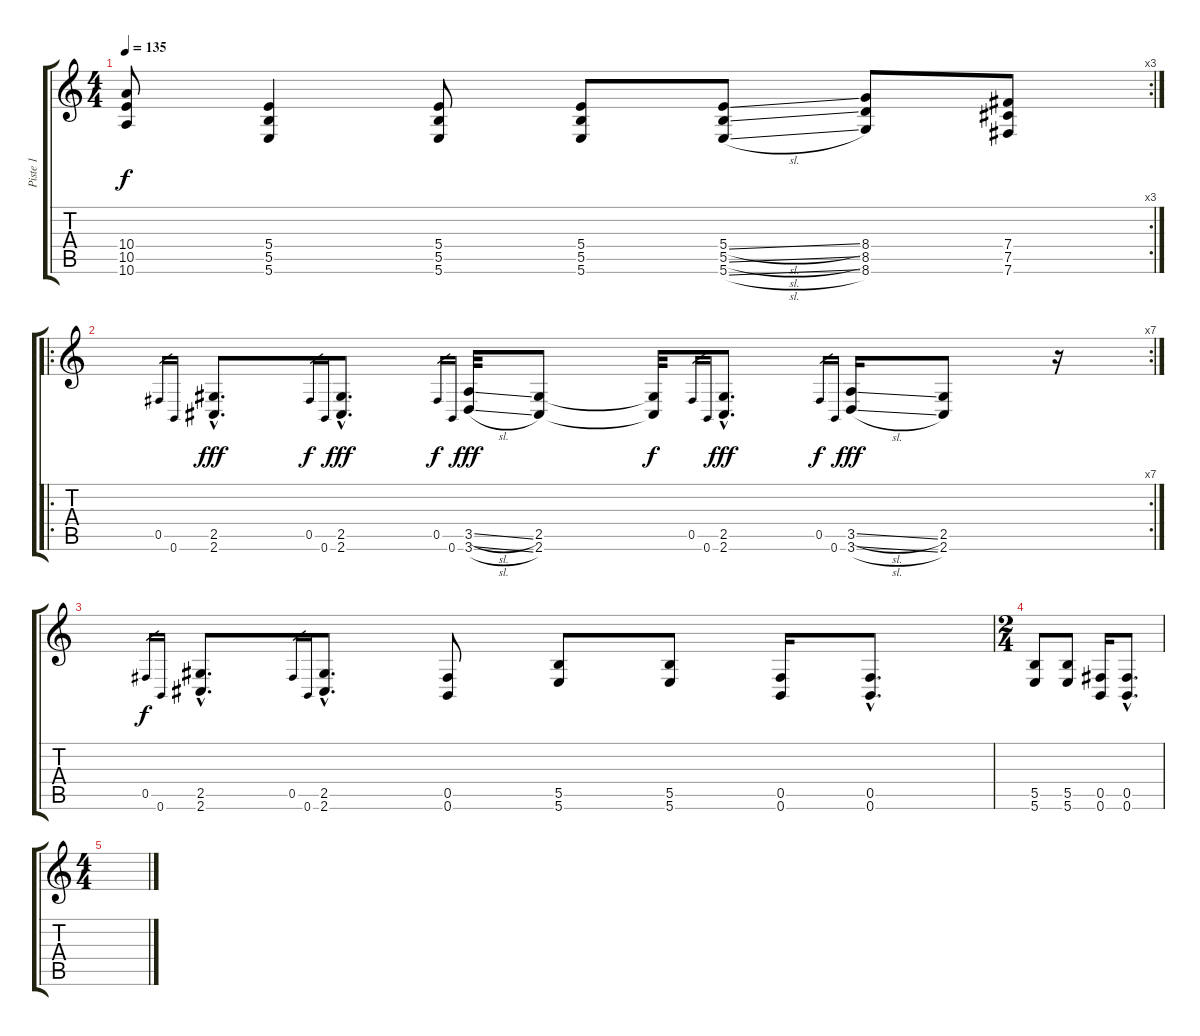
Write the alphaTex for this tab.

\track ("Piste 1" "Piste 1") {instrument overdrivenguitar}
\staff {score tabs}
\tuning (Db4 Ab3 E3 B2 Gb2 B1) {hide}
\rc 3
\ts (4 4)
\tempo 135
\clef g2
\ks c
(10.4{t} 10.5{t} 10.6{t}).8{dy f} (5.4 5.5 5.6).4 (5.4 5.5 5.6).8 (5.4 5.5 5.6).8 (5.4{sl} 5.5{sl} 5.6{sl}).8 (8.4 8.5 8.6).8 (7.4 7.5 7.6).8 |
\ro
\rc 7
0.5.16{gr} 0.6.16{gr} (2.5{hac} 2.6{hac}).8{d dy fff} 0.5.16{gr dy f} 0.6.16{gr} (2.5{hac} 2.6{hac}).8{d dy fff} 0.5.16{gr dy f} 0.6.16{gr} (3.5{sl} 3.6{sl}).32{dy fff} (2.5 2.6).8 (2.5{t} 2.6{t}).32{dy f} 0.5.16{gr} 0.6.16{gr} (2.5{hac} 2.6{hac}).8{d dy fff} 0.5.16{gr dy f} 0.6.16{gr} (3.5{sl} 3.6{sl}).16{dy fff} (2.5 2.6).8 r.16 |
0.5.16{gr dy f} 0.6.16{gr} (2.5{hac} 2.6{hac}).8{d} 0.5.16{gr} 0.6.16{gr} (2.5{hac} 2.6{hac}).8{d} (0.5 0.6).8 (5.5 5.6).8 (5.5 5.6).8 (0.5 0.6).16 (0.5{hac} 0.6{hac}).8{d} |
\ts (2 4)
(5.5 5.6).8 (5.5 5.6).8 (0.5 0.6).16 (0.5{hac} 0.6{hac}).8{d} |
\ts (4 4)
